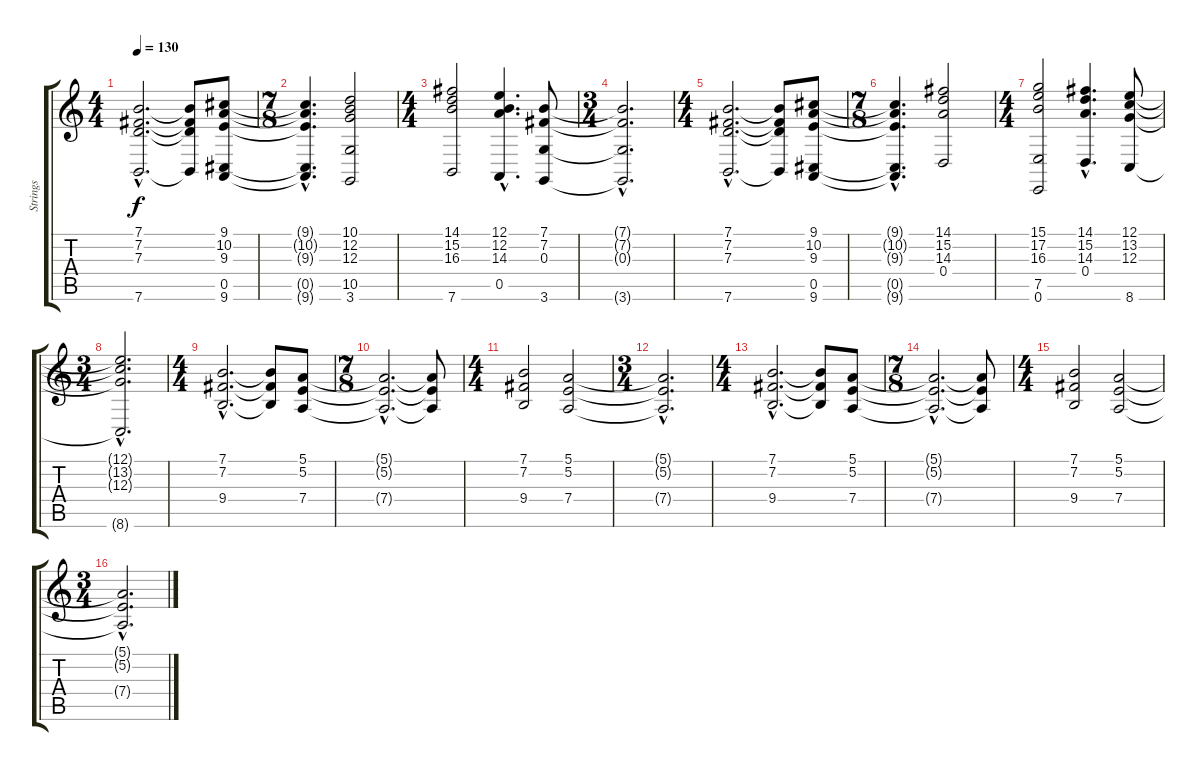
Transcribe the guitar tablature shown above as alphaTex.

\track ("Strings" "Strings") {instrument stringensemble2}
\staff {score tabs}
\tuning (E4 B3 G3 D3 A2 E2) {hide}
\ts (4 4)
\tempo 130
\clef g2
\ks c
(7.1{hac} 7.2{hac} 7.3{hac} 7.6{hac}).2{d dy f} (7.1{t} 7.2{t} 7.3{t} 7.6{t}).8 (9.1 10.2 9.3 0.5 9.6).8 |
\ts (7 8)
(9.1{hac t} 10.2{hac t} 9.3{hac t} 0.5{hac t} 9.6{hac t}).4{d} (10.1 12.2 12.3 10.5 3.6).2 |
\ts (4 4)
(14.1 15.2 16.3 7.6).2 (12.1{hac} 12.2{hac} 14.3{hac} 0.5{hac}).4{d} (7.1 7.2 0.3 3.6).8 |
\ts (3 4)
(7.1{hac t} 7.2{hac t} 0.3{hac t} 3.6{hac t}).2{d} |
\ts (4 4)
(7.1{hac} 7.2{hac} 7.3{hac} 7.6{hac}).2{d} (7.1{t} 7.2{t} 7.3{t} 7.6{t}).8 (9.1 10.2 9.3 0.5 9.6).8 |
\ts (7 8)
(9.1{hac t} 10.2{hac t} 9.3{hac t} 0.5{hac t} 9.6{hac t}).4{d} (14.1 15.2 14.3 0.4).2 |
\ts (4 4)
(15.1 17.2 16.3 7.5 0.6).2 (14.1{hac} 15.2{hac} 14.3{hac} 0.4{hac}).4{d} (12.1 13.2 12.3 8.6).8 |
\ts (3 4)
(12.1{hac t} 13.2{hac t} 12.3{hac t} 8.6{hac t}).2{d} |
\ts (4 4)
(7.1{hac} 7.2{hac} 9.4{hac}).2{d} (7.1{t} 7.2{t} 9.4{t}).8 (5.1 5.2 7.4).8 |
\ts (7 8)
(5.1{hac t} 5.2{hac t} 7.4{hac t}).2{d} (5.1{t} 5.2{t} 7.4{t}).8 |
\ts (4 4)
(7.1 7.2 9.4).2 (5.1 5.2 7.4).2 |
\ts (3 4)
(5.1{hac t} 5.2{hac t} 7.4{hac t}).2{d} |
\ts (4 4)
(7.1{hac} 7.2{hac} 9.4{hac}).2{d} (7.1{t} 7.2{t} 9.4{t}).8 (5.1 5.2 7.4).8 |
\ts (7 8)
(5.1{hac t} 5.2{hac t} 7.4{hac t}).2{d} (5.1{t} 5.2{t} 7.4{t}).8 |
\ts (4 4)
(7.1 7.2 9.4).2 (5.1 5.2 7.4).2 |
\ts (3 4)
(5.1{hac t} 5.2{hac t} 7.4{hac t}).2{d}
